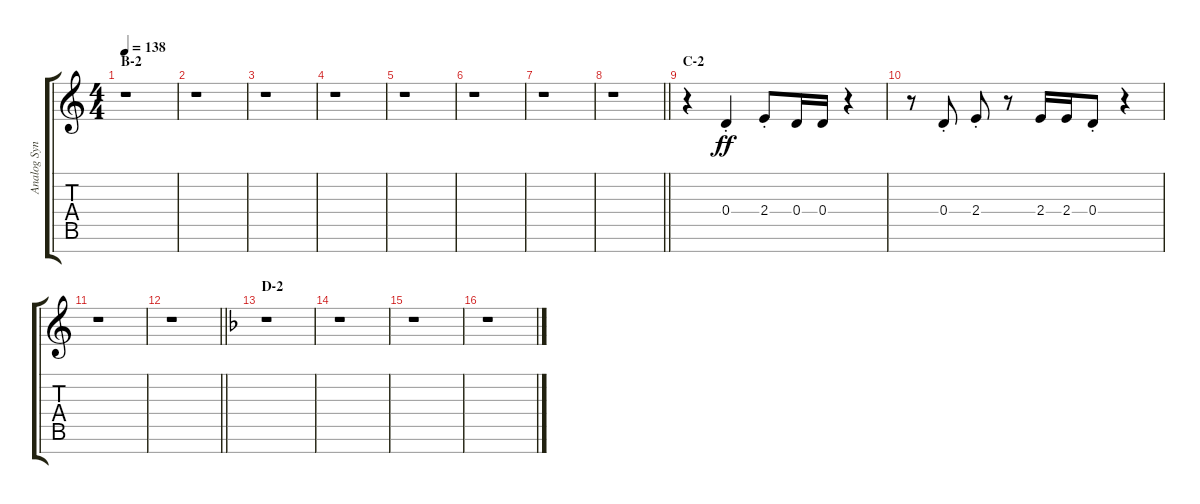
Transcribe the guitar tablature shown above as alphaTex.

\track ("Analog Synth. II" "Analog Syn") {instrument pad3polysynth}
\staff {score tabs}
\tuning (E5 B4 G4 D4 A3 E3 B2) {hide}
\ts (4 4)
\section ("" "B-2")
\tempo 138
\clef g2
\ks c
r.1{dy ff} |
r.1 |
r.1 |
r.1 |
r.1 |
r.1 |
r.1 |
\barLineRight lightlight
r.1 |
\section ("" "C-2")
r.4 0.4{st}.4 2.4{st}.8 0.4.16 0.4.16 r.4 |
r.8 0.4{st}.8 2.4{st}.8 r.8 2.4.16 2.4.16 0.4{st}.8 r.4 |
r.1 |
\barLineRight lightlight
r.1 |
\section ("" "D-2")
\ks f
r.1 |
r.1 |
r.1 |
r.1
